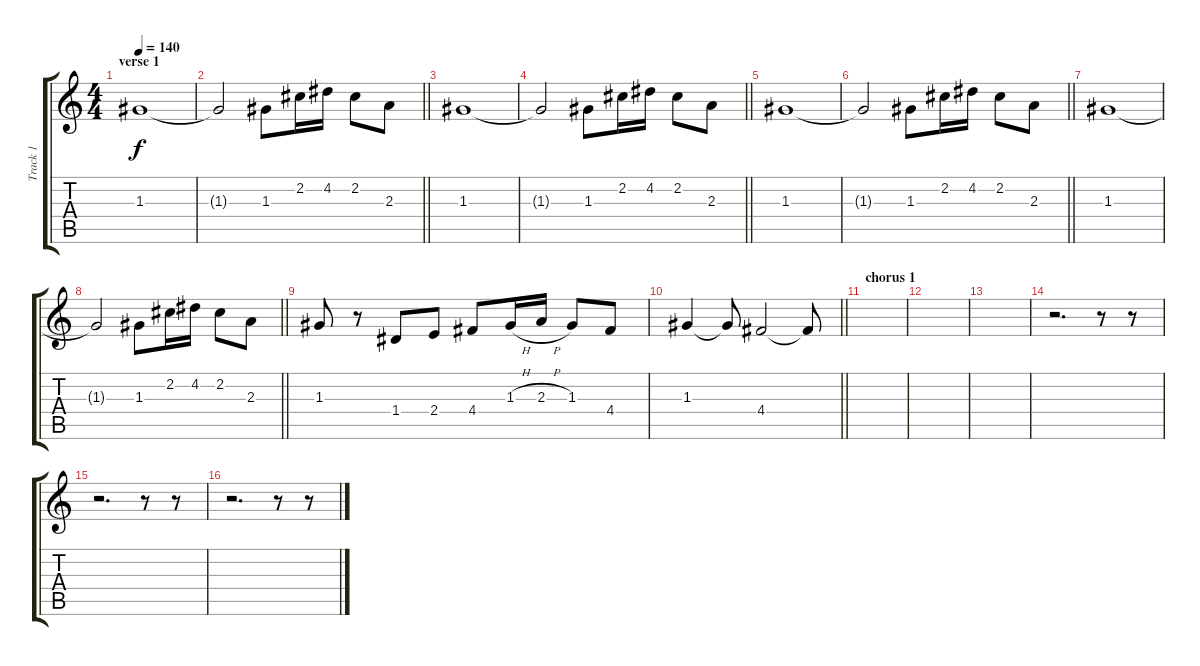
\track ("Track 1" "Track 1") {instrument distortionguitar}
\staff {score tabs}
\tuning (E4 B3 G3 D3 A2 E2) {hide}
\ts (4 4)
\section ("" "verse 1")
\tempo 140
\clef g2
\ks c
1.3.1{dy f} |
\barLineRight lightlight
1.3{t}.2 1.3.8 2.2.16 4.2.16 2.2.8 2.3.8 |
1.3.1 |
\barLineRight lightlight
1.3{t}.2 1.3.8 2.2.16 4.2.16 2.2.8 2.3.8 |
1.3.1 |
\barLineRight lightlight
1.3{t}.2 1.3.8 2.2.16 4.2.16 2.2.8 2.3.8 |
1.3.1 |
\barLineRight lightlight
1.3{t}.2 1.3.8 2.2.16 4.2.16 2.2.8 2.3.8 |
1.3.8 r.8 1.4.8 2.4.8 4.4.8 1.3{h}.16 2.3{h}.16 1.3.8 4.4.8 |
\barLineRight lightlight
1.3.4 1.3{t}.8 4.4.2 4.4{t}.8 |
\section ("" "chorus 1")
|
|
|
r.2{d} r.8 r.8 |
r.2{d} r.8 r.8 |
r.2{d} r.8 r.8
